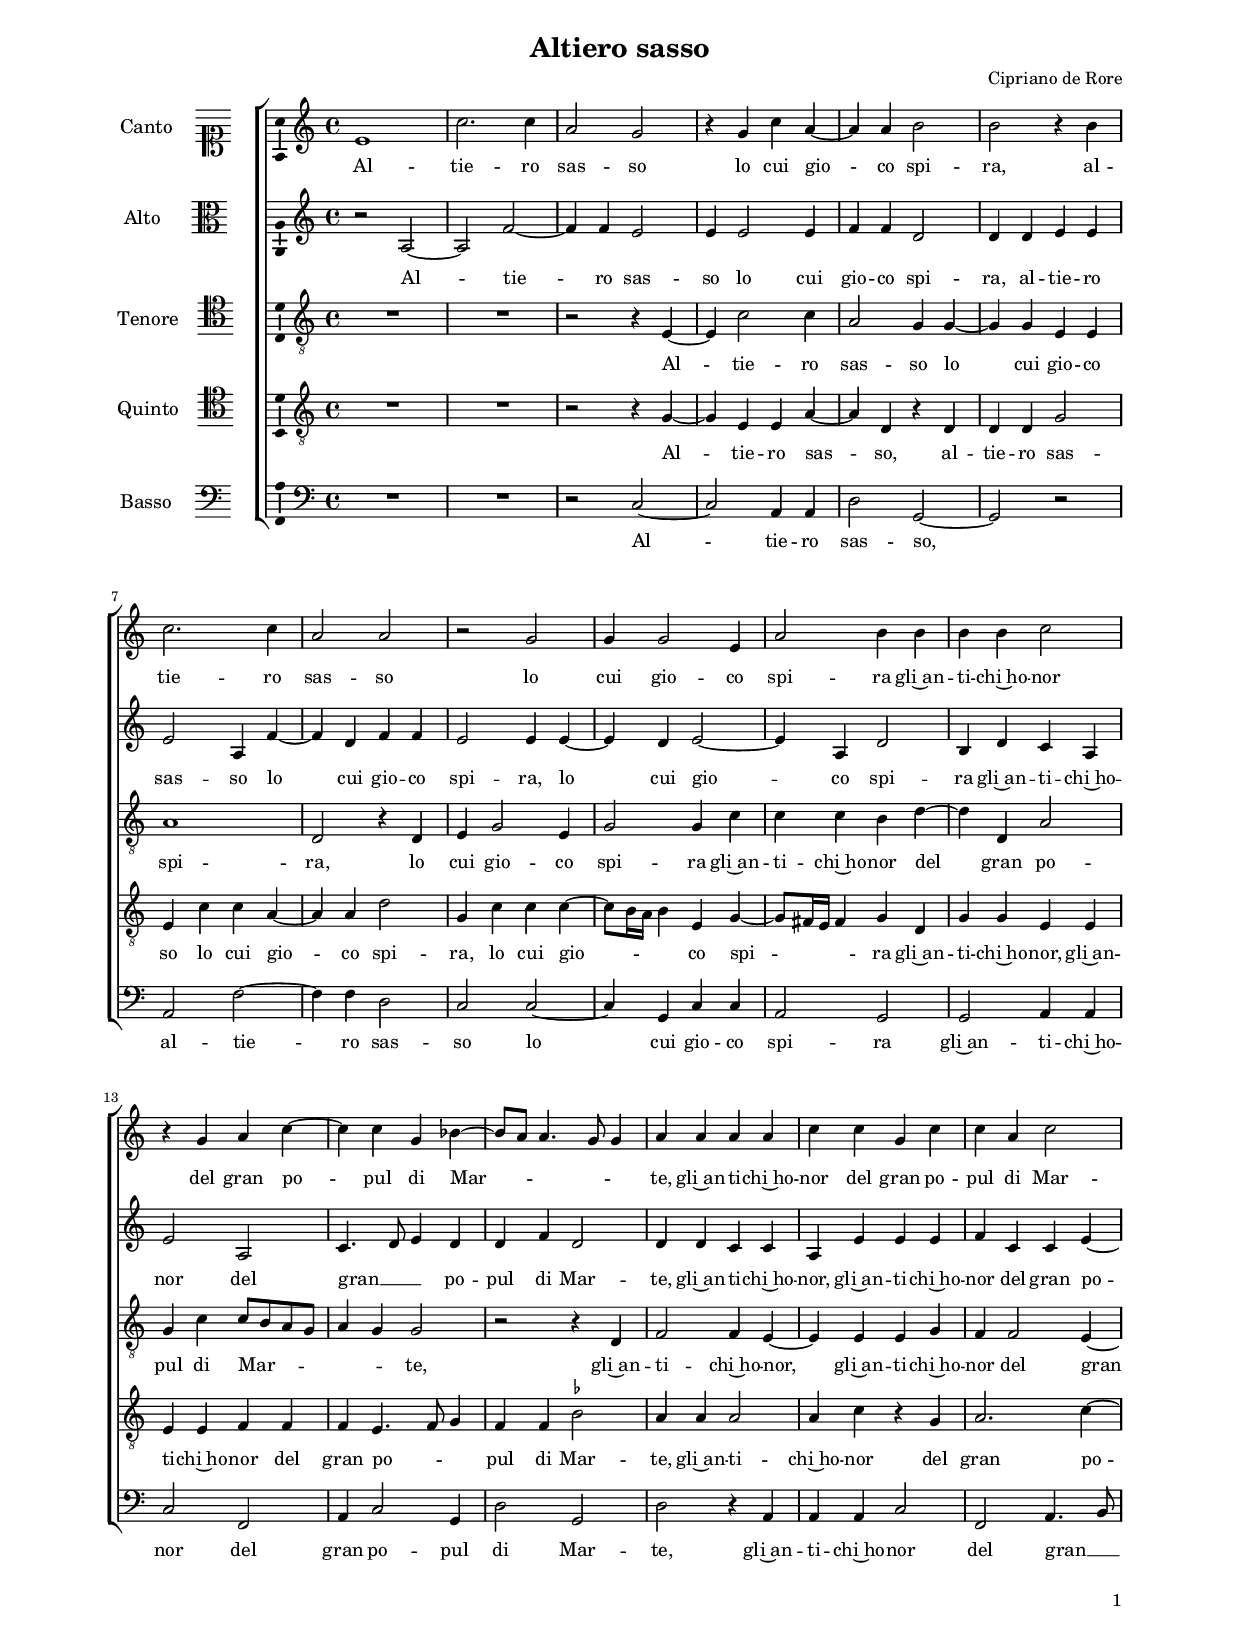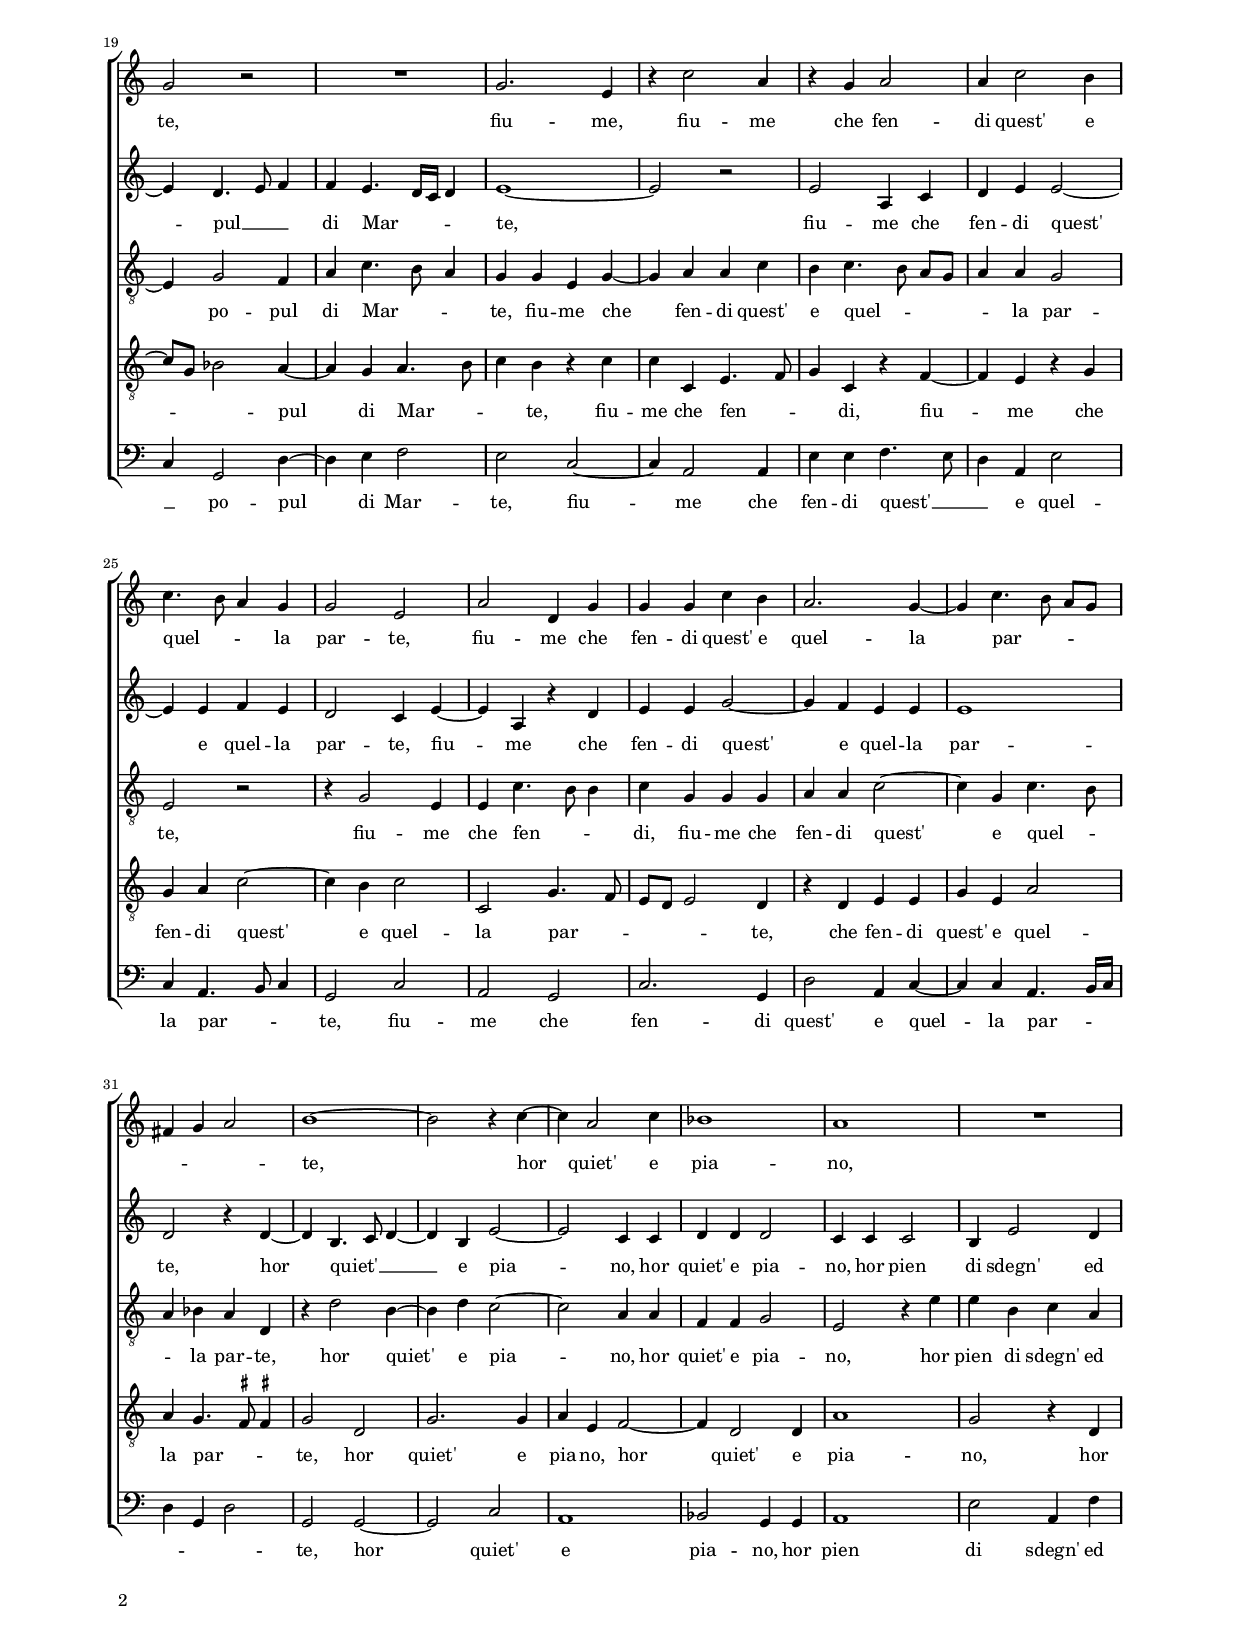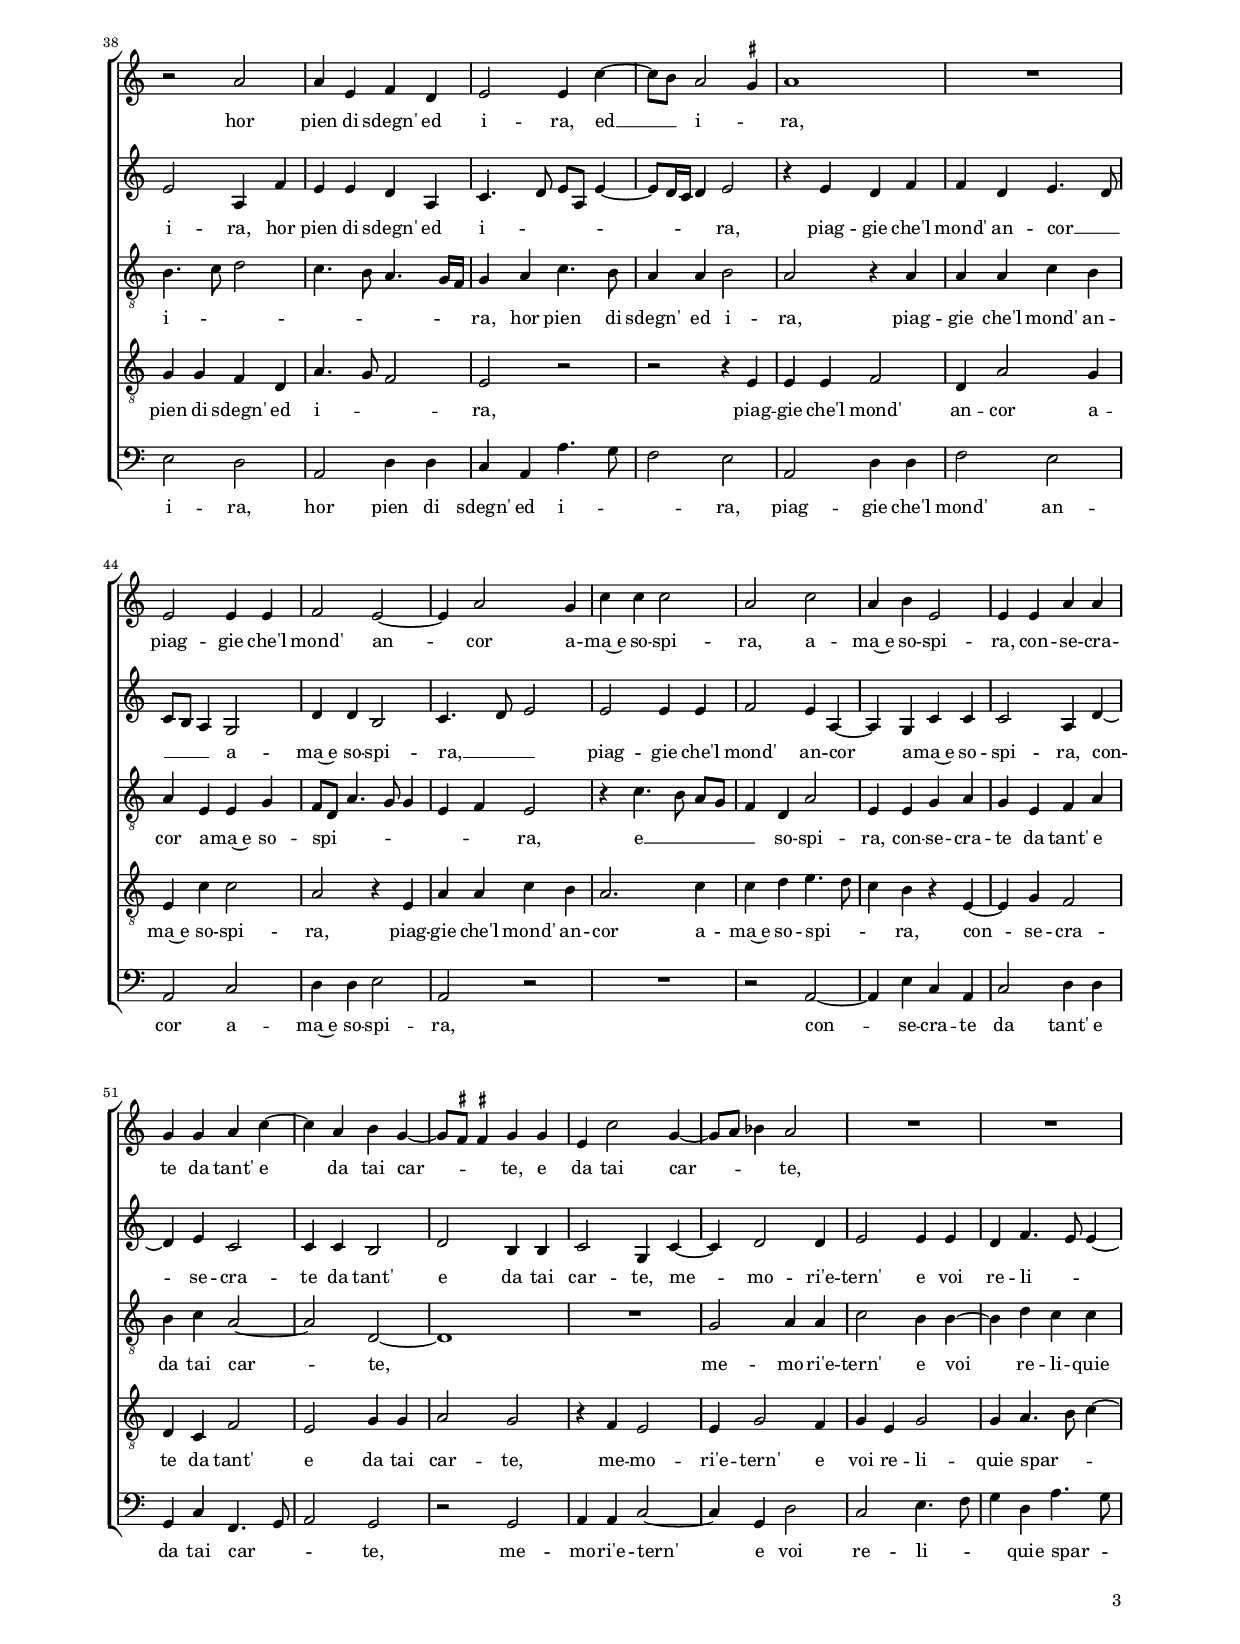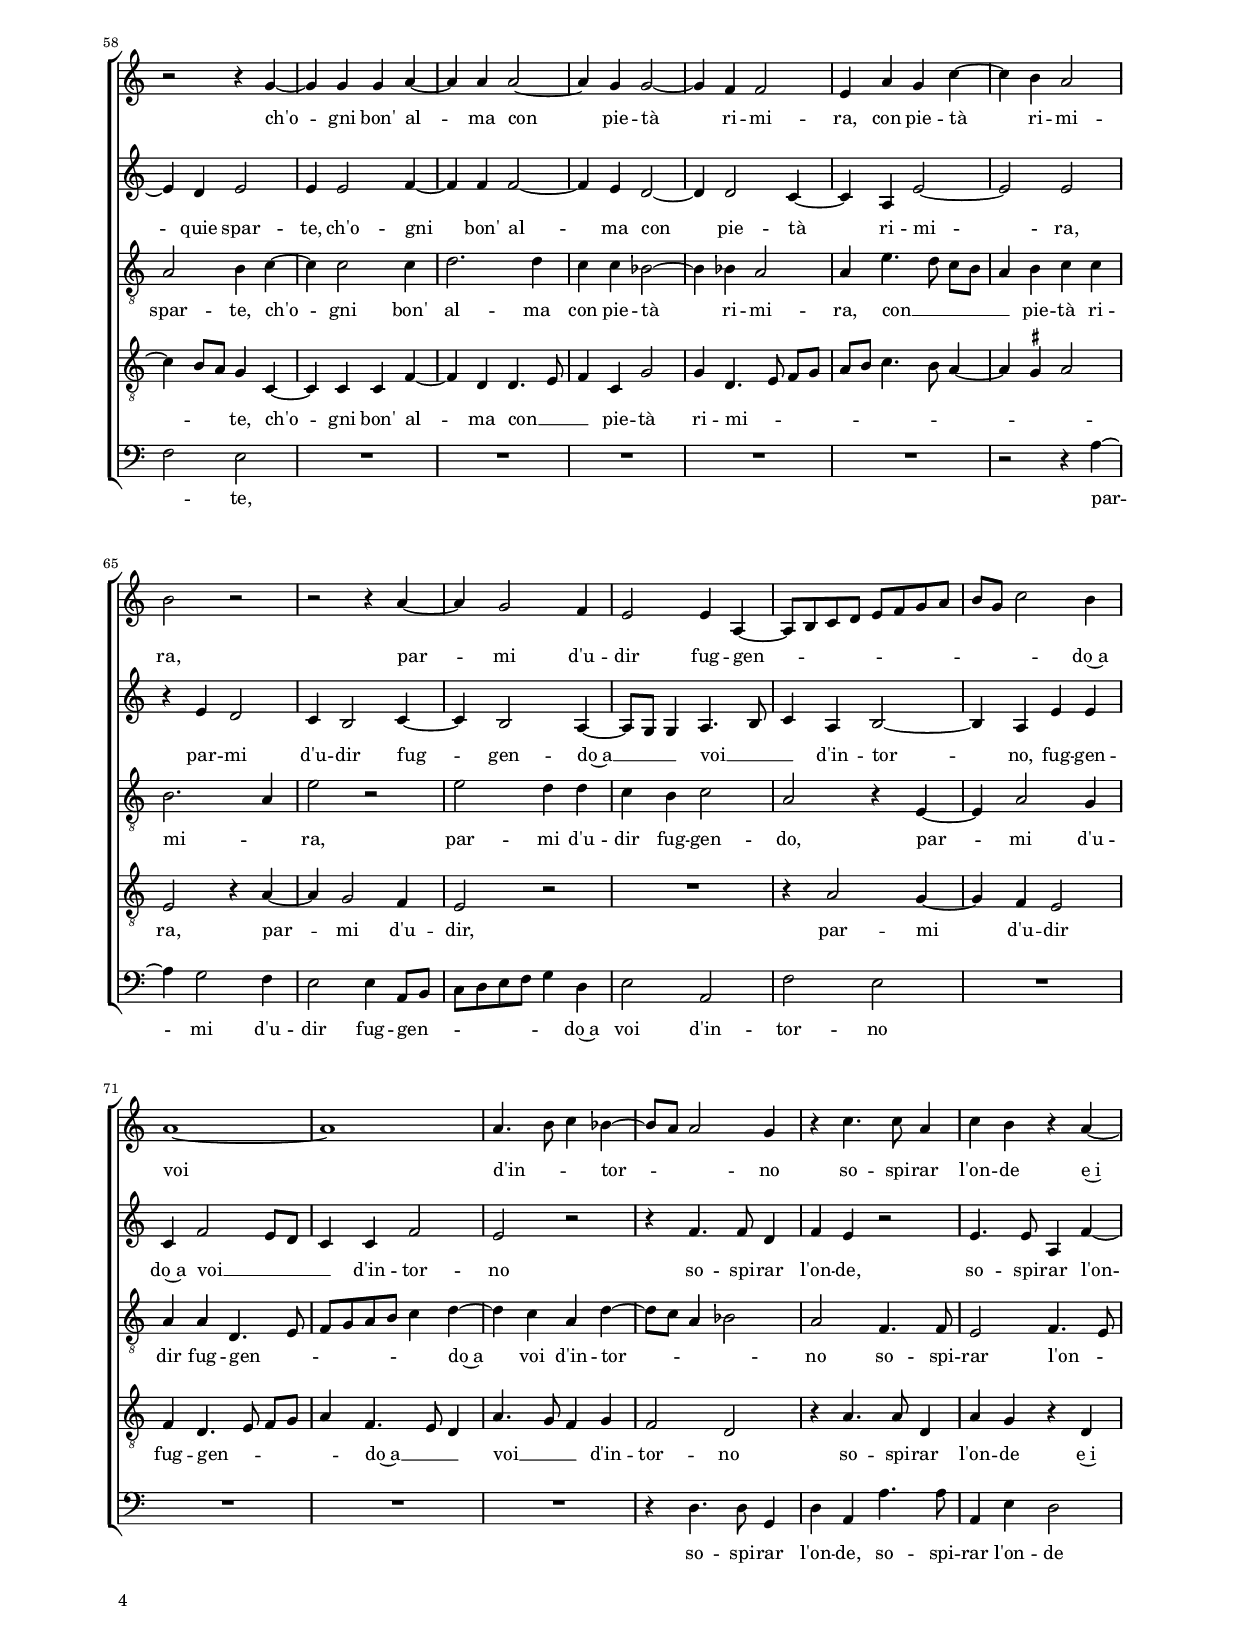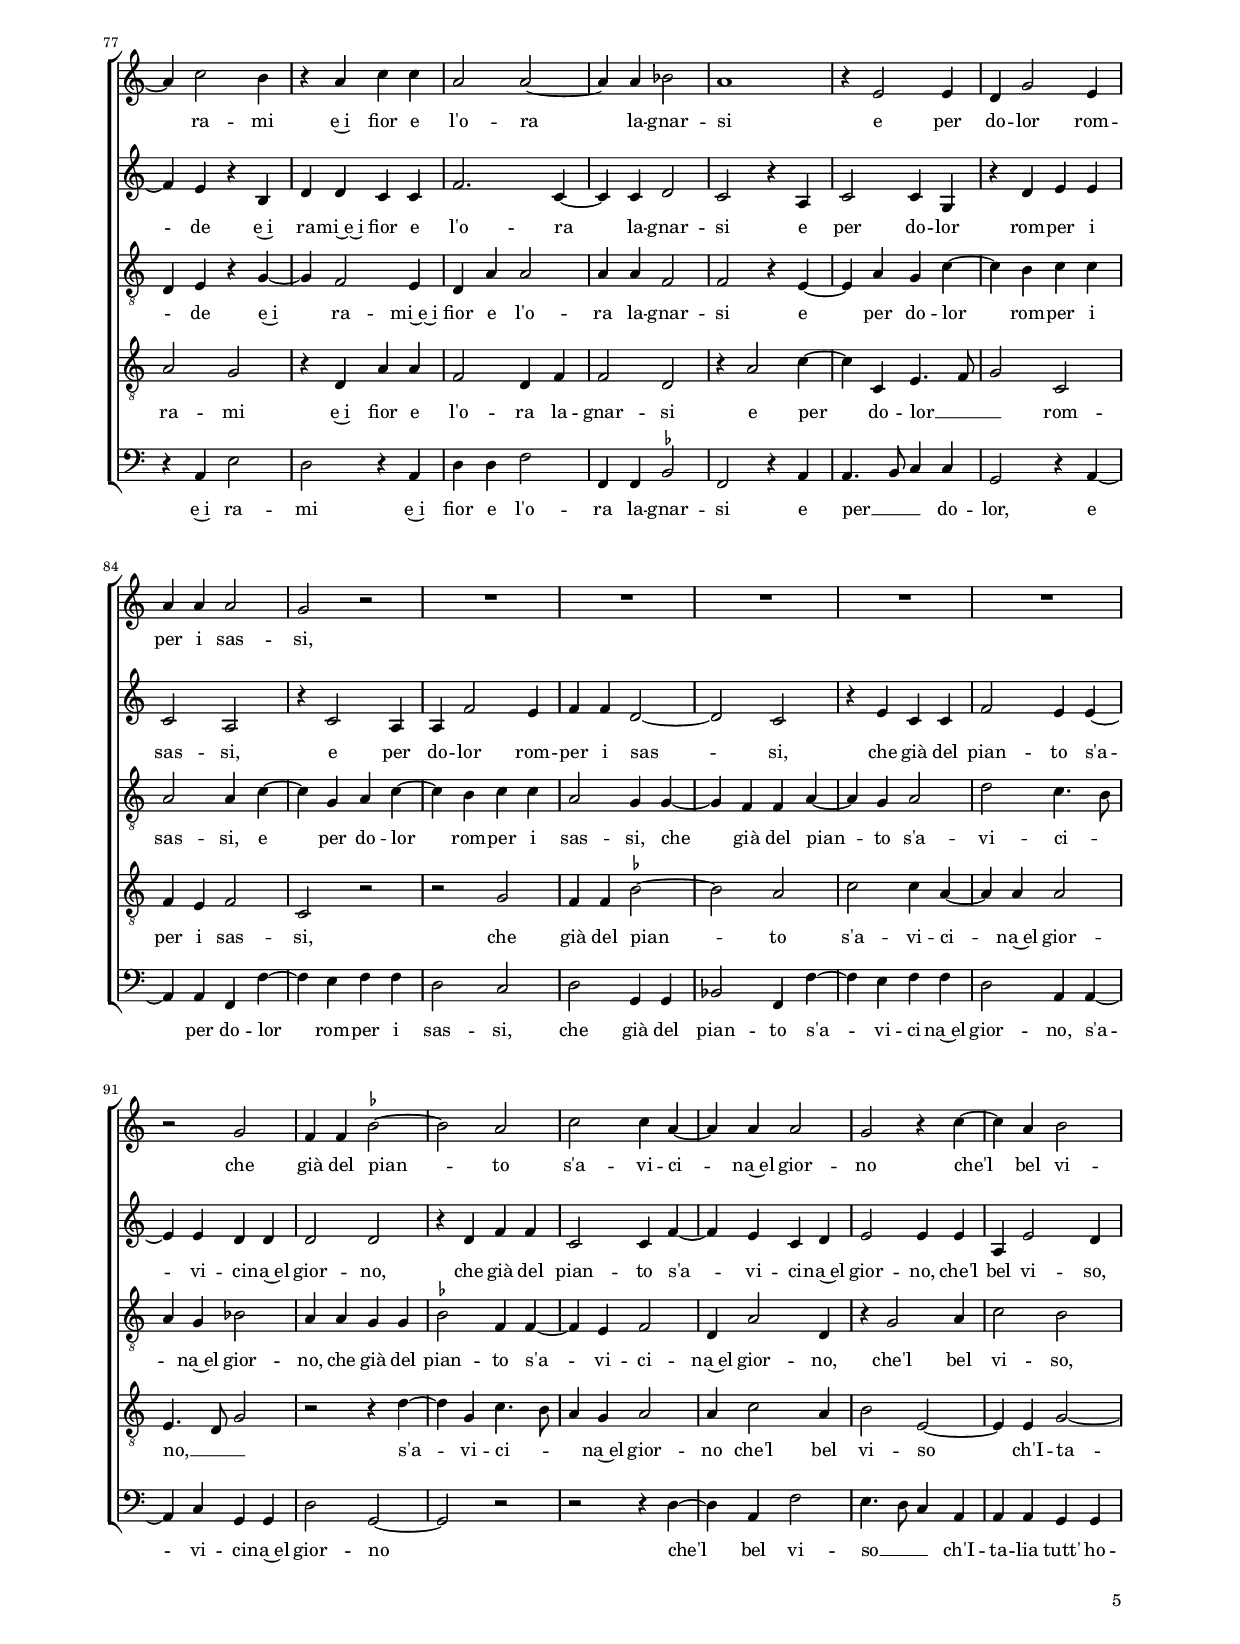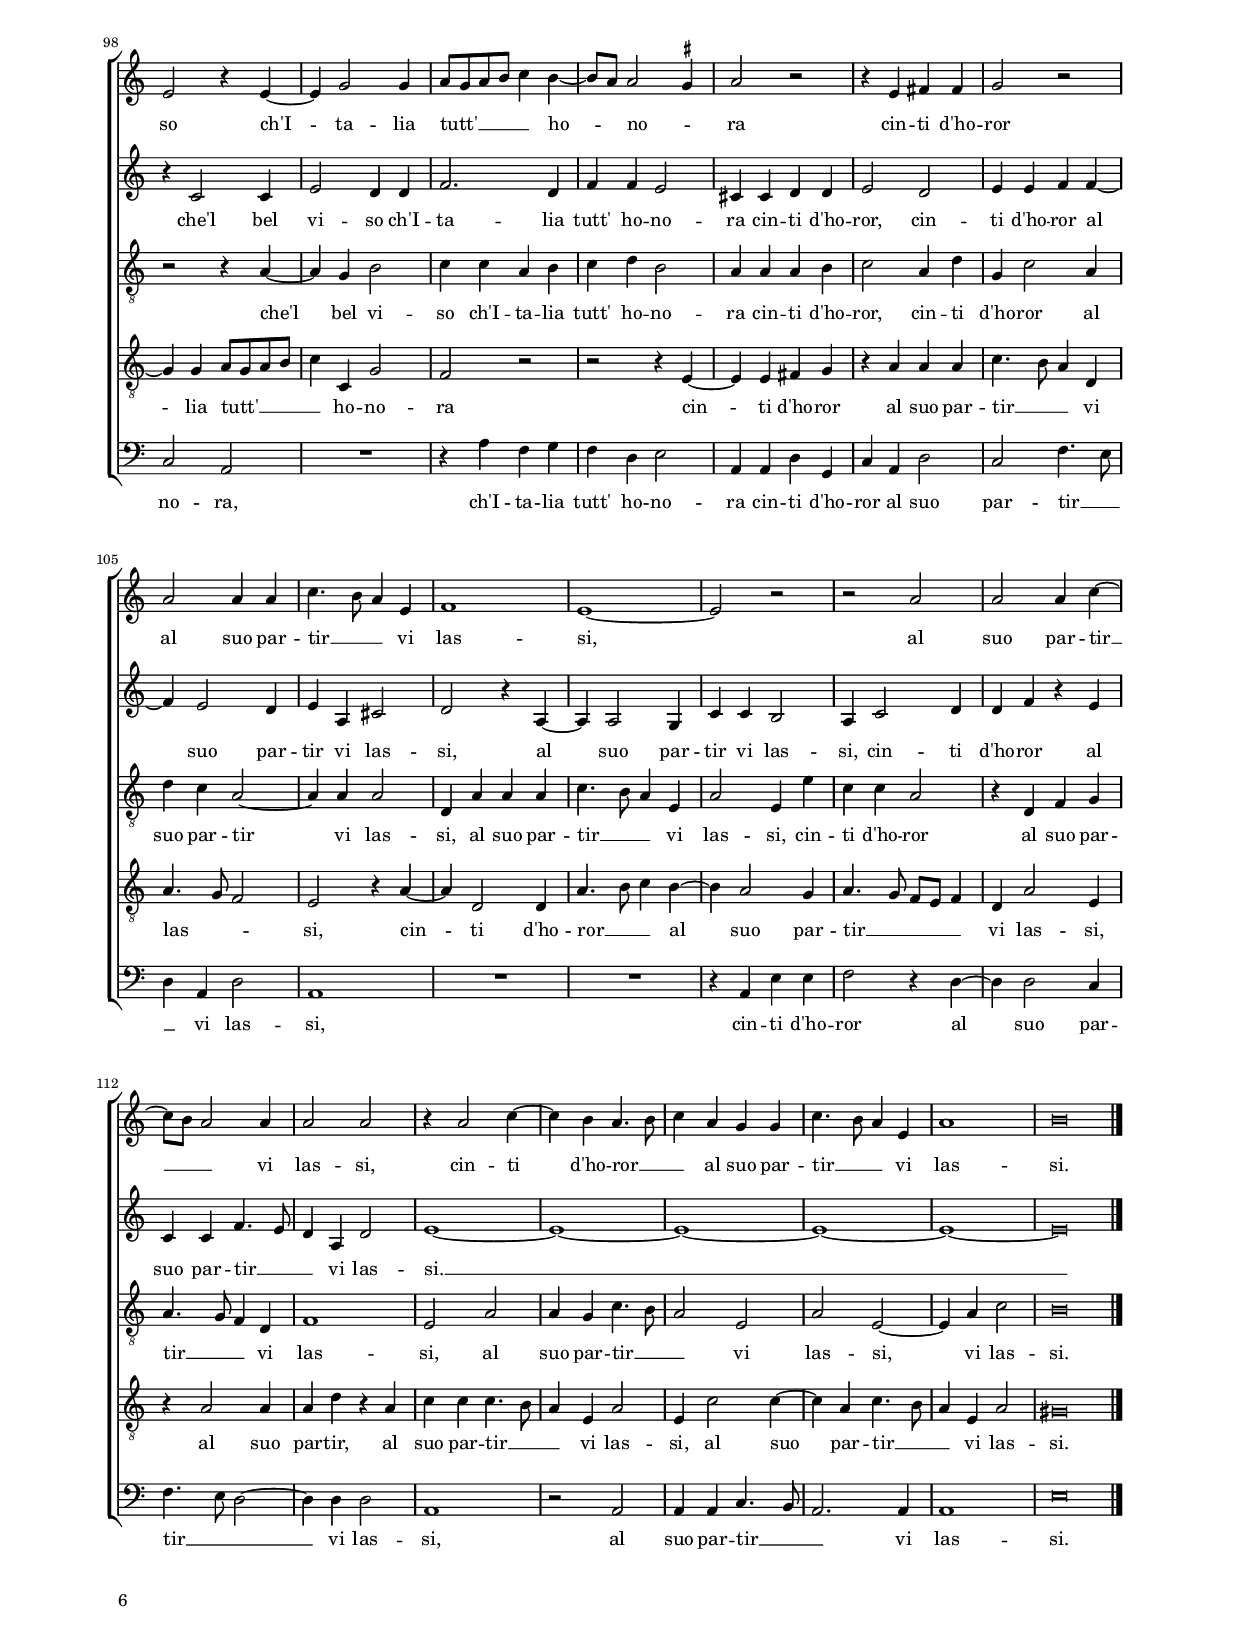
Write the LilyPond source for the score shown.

\header
{
  title="Altiero sasso"
  composer="Cipriano de Rore"
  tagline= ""
}

\version "2.18.2"
\language deutsch
#(set-global-staff-size 15)
% #(set-default-paper-size "letter")
#(ly:set-option 'point-and-click #f)


\paper
	{
	top-margin = 1.8 \cm
	bottom-margin = 1.2 \cm
	left-margin = 2 \cm
	right-margin = 2 \cm
	ragged-bottom = ##f
	ragged-last-bottom = ##t
	print-page-number = ##f
	system-system-spacing = #'((basic-distance . 17) (minimum-distance . 14) (padding . 7) (strechability . 150))
    oddFooterMarkup=\markup   \fill-line { "" \fromproperty #'page:page-number-string }
    evenFooterMarkup=\markup  \fill-line { \fromproperty #'page:page-number-string "" }
    last-bottom-spacing = #'((basic-distance . 12) (minimum-distance . 7) (padding . 4))
	systems-per-page = 3
%   page-count = 3
%	min-systems-per-page = 3
	markup-system-spacing #'basic-distance = #12
%	print-all-headers = ##t
%	print-first-page-number = ##t
%	first-page-number = 1
	}

	
global = {
    % \set Staff.autoBeaming = ##f
	\key c \major
	\time 4/4
    \set Score.tempoHideNote = ##t
    \tempo 4 = 100
    \skip 1*118 \set Score.measureLength = #(ly:make-moment 2/1)
    \skip 1*2 \bar "|."
	}

	ficta = { \once \set suggestAccidentals = ##t }

	forget = #(define-music-function (parser location music) (ly:music?) #{
		\accidentalStyle forget
		$music
		\accidentalStyle default
		#})

	m = \melisma
	me = \melismaEnd
%	\mark \markup { \override #'(style . baroque) { \note  #"breve" #1 = \note #"breve." #1 } }

    

incipitcantus = \markup { \score {
	{
	\set Staff.instrumentName = \markup { \fontsize #1 "Canto" }
	\key c \major
	\clef soprano
	s4 \bar ""
	}
	\layout  {
	raggedright = ##t
	indent = 1.6 \cm
	line-width = 2.2\cm
	\context { \Staff \remove Time_signature_engraver }
	\override Staff.Clef.Y-extent = #'(0 . 0)
	}} \hspace #1 }

      
incipitaltus = \markup { \score {
	{
	\set Staff.instrumentName = \markup { \fontsize #1 "Alto" }
	\key c \major
	\clef alto
	s4 \bar ""
	}
	\layout  {
	raggedright = ##t
	indent = 1.6 \cm
	line-width = 2.2\cm
	\context { \Staff \remove Time_signature_engraver }
	\override Staff.Clef.Y-extent = #'(0 . 0)
	}} \hspace #1 }


incipittenor = \markup { \score {
	{
	\set Staff.instrumentName = \markup { \fontsize #1 "Tenore" }
	\key c \major
	\clef tenor
	s4 \bar ""
	}
	\layout  {
	raggedright = ##t
	indent = 1.6 \cm
	line-width = 2.2\cm
	\context { \Staff \remove Time_signature_engraver }
	\override Staff.Clef.Y-extent = #'(0 . 0)
	}} \hspace #1 }
      
      
incipitquintus = \markup { \score {
	{
	\set Staff.instrumentName = \markup { \fontsize #1 "Quinto" }
	\key c \major
	\clef tenor
	s4 \bar ""
	}
	\layout  {
	raggedright = ##t
	indent = 1.6 \cm
	line-width = 2.2\cm
	\context { \Staff \remove Time_signature_engraver }
	\override Staff.Clef.Y-extent = #'(0 . 0)
	}} \hspace #1 }
      
      
incipitbassus = \markup { \score {
	{
	\set Staff.instrumentName = \markup { \fontsize #1 "Basso" }
	\key c \major
	\clef bass
	s4 \bar ""
	}
	\layout  {
	raggedright = ##t
	indent = 1.6 \cm
	line-width = 2.2\cm
	\context { \Staff \remove Time_signature_engraver }
	\override Staff.Clef.Y-extent = #'(0 . 0)
	}} \hspace #1 }


cantus =  \relative c''
	{
	e,1
	c'2. c4
	a2 g
	r4 g c a~
%5
	a4 a h2 |
	h2 r4 h
	c2. c4
	a2 a
	r2 g
%10
	g4 g2 e4 |
	a2 h4 h
	h4 h c2
	r4 g a c~
	c4 c g b~
%15
	b8 a a4. g8 g4 |
	a4 a a a
	c4 c g c
	c4 a c2
	g2 r
%20
	R1 |
	g2. e4
	r4 c'2 a4
	r4 g a2
	a4 c2 h4
%25
	c4. h8 a4 g |
	g2 e
	a2 d,4 g
	g4 g c h
	a2. g4~
%30
    g4 c4. h8 a[ g] |
	fis4 g a2
	h1~
	h2 r4 c~
	c4 a2 c4
%35
    b1
	a1 |
	R1
	r2 a
	a4 e f d
%40
    e2 e4 c'~
	c8 h a2 \ficta gis4 |
	a1
	R1
	e2 e4 e
%45
    f2 e~
	e4 a2 g4 |
	c4 c c2
	a2 c
	a4 h e,2
%50
    e4 e a a
	g4 g a c~ |
	c4 a h g~
	g8 \ficta fis \ficta fis!4 g g
	e4 c'2 g4~
%55
    g8 a b4 a2 |
	R1
    R1
	r2 r4 g~
	g4 g g a~
%60
    a4 a a2~
    a4 g g2~
	g4 f f2 |
	e4 a g c~
	c4 h a2
%65
    h2 r
    r2 r4 a~
	a4 g2 f4 |
	e2 e4 a,~
	a8 h c d e f g a
%70
    h8 g c2 h4
    a1~
	a1 |
	a4. h8 c4 b~
	b8 a a2 g4
%75
    r4 c4. c8 a4
    c4 h r a~
	a4 c2 h4 |
	r4 a c c
	a2 a~
%80
    a4 a b2
    a1
	r4 e2 e4 |
	d4 g2 e4
	a4 a a2
%85
    g2 r
    R1
	R1 |
	R1
	R1
%90
    R1
    r2 g
	f4 f \ficta b2~
	\ficta b2 a
	c2 c4 a~
%95
    a4 a a2
    g2 r4 c~
	c4 a h2 |
	e,2 r4 e~
	e4 g2 g4
%100
    a8 g a h c4 h~
    h8 a a2 \ficta gis4
	a2 r |
	r4 e fis fis
	g2 r
%105
    a2 a4 a
    c4. h8 a4 e
	f1 |
	e1~
	e2 r
%110
    r2 a
    a2 a4 c~
	c8 h a2 a4 |
	a2 a
	r4 a2 c4~
%115
    c4 h a4. h8
    c4 a g g
    c4. h8 a4 e |
    a1
    h\breve |
	}


altus =  \relative c'
    {
	r2 a~
	a2 f'~
	f4 f e2
	e4 e2 e4
%5
	f4 f d2 |
	d4 d e e
	e2 a,4 f'~
	f4 d f f
	e2 e4 e~
%10
	e4 d e2~ |
	e4 a, d2
	h4 d c a
	e'2 a,
	c4. d8 e4 d
%15
	d4 f d2 |
	d4 d c c
	a4 e' e e
	f4 c c e~
	e4 d4. e8 f4
%20
	f4 e4. d16 c d4 |
	e1~
	e2 r
	e2 a,4 c
	d4 e e2~
%25
	e4 e f e |
	d2 c4 e~
	e4 a, r d
	e4 e g2~
	g4 f e e
%30
	e1 |
	d2 r4 d~
	d4 h4. c8 d4~
	d4 h e2~
	e2 c4 c
%35
	d4 d d2 |
	c4 c c2
	h4 e2 d4
	e2 a,4 f'
	e4 e d a
%40
	c4. d8 e[ a,] e'4~ |
	e8 d16 c d4 e2
	r4 e d f
	f4 d e4. d8
	c8 h a4 g2
%45
	d'4 d h2 |
	c4. d8 e2
	e2 e4 e
	f2 e4 a,~
	a4 g c c
%50
	c2 a4 d~ |
	d4 e c2
	c4 c h2
	d2 h4 h
	c2 g4 c~
%55
	c4 d2 d4 |
	e2 e4 e
	d4 f4. e8 e4~
	e4 d e2
	e4 e2 f4~
%60
	f4 f f2~ |
	f4 e d2~
	d4 d2 c4~
	c4 a e'2~
	e2 e
%65
	r4 e d2 |
	c4 h2 c4~
	c4 h2 a4~
	a8 g g4 a4. h8
	c4 a h2~
%70
	h4 a e' e |
	c4 f2 e8 d
	c4 c f2
	e2 r
	r4 f4. f8 d4
%75
	f4 e r2 |
	e4. e8 a,4 f'~
	f4 e r h
	d4 d c c
	f2. c4~
%80
	c4 c d2 |
	c2 r4 a
	c2 c4 g
	r4 d' e e
	c2 a
%85
	r4 c2 a4 |
	a4 f'2 e4
	f4 f d2~
	d2 c
	r4 e c c
%90
	f2 e4 e~ |
	e4 e d d
	d2 d
	r4 d f f
	c2 c4 f~
%95
	f4 e c d |
	e2 e4 e
	a,4 e'2 d4
	r4 c2 c4
	e2 d4 d
%100
	f2. d4 |
	f4 f e2
	cis4 cis d d
	e2 d
	e4 e f f~
%105
	f4 e2 d4 |
	e4 a, cis2
	d2 r4 a~
	a4 a2 g4
	c4 c h2
%110
	a4 c2 d4 |
	d4 f r e
	c4 c f4. e8
	d4 a d2
	e1~
%115
	e1~ |
    e1~
    e1~
    e1~
    e\breve |
	}


tenor =  \relative c'
	{
	R1
	R1
	r2 r4 e,~
	e4 c'2 c4
%5
	a2 g4 g~ |
	g4 g e e
	a1
	d,2 r4 d
	e4 g2 e4
%10
	g2 g4 c |
	c4 c h d~
	d4 d, a'2
	g4 c c8 h a g
	a4 g g2
%15
	r2 r4 d |
	f2 f4 e~
	e4 e e g
	f4 f2 e4~
	e4 g2 f4
%20
	a4 c4. h8 a4 |
	g4 g e g~
	g4 a a c
	h4 c4. h8 a[ g]
	a4 a g2
%25
	e2 r |
	r4 g2 e4
	e4 c'4. h8 h4
	c4 g g g
	a4 a c2~
%30
	c4 g c4. h8 |
	a4 b a d,
	r4 d'2 h4~
	h4 d c2~
	c2 a4 a
%35
	f4 f g2 |
	e2 r4 e'
	e4 h c a
	h4. c8 d2
	c4. h8 a4. g16 f
%40
	g4 a c4. h8 |
	a4 a h2
	a2 r4 a
	a4 a c h
	a4 e e g
%45
	f8 d a'4. g8 g4 |
	e4 f e2
	r4 c'4. h8 a[ g]
	f4 d a'2
	e4 e g a
%50
	g4 e f a |
	h4 c a2~
	a2 d,~
	d1
	R1
%55
	g2 a4 a |
	c2 h4 h~
	h4 d c c
	a2 h4 c~
	c4 c2 c4
%60
	d2. d4 |
	c4 c b2~
	b4 b a2
	a4 e'4. d8 c[ h]
	a4 h c c
%65
	h2. a4 |
	e'2 r
	e2 d4 d
	c4 h c2
	a2 r4 e~
%70
	e4 a2 g4 |
	a4 a d,4. e8
	f8 g a h c4 d~
	d4 c a d~
	d8 c a4 b2
%75
	a2 f4. f8 |
	e2 f4. e8
	d4 e r g~
	g4 f2 e4
	d4 a' a2
%80
	a4 a f2 |
	f2 r4 e~
	e4 a g c~
	c4 h c c
	a2 a4 c~
%85
	c4 g a c~ |
	c4 h c c
	a2 g4 g~
	g4 f f a~
	a4 g a2
%90
	d2 c4. h8 |
	a4 g b2
	a4 a g g
	\ficta b2 f4 f~
	f4 e f2
%95
	d4 a'2 d,4 |
	r4 g2 a4
	c2 h
	r2 r4 a~
	a4 g h2
%100
	c4 c a h |
	c4 d h2
	a4 a a h
	c2 a4 d
	g,4 c2 a4
%105
	d4 c a2~ |
	a4 a a2
	d,4 a' a a
	c4. h8 a4 e
	a2 e4 e'
%110
	c4 c a2 |
	r4 d, f g
	a4. g8 f4 d
	f1
	e2 a
%115
	a4 g c4. h8 |
    a2 e
    a2 e~
    e4 a c2
    h\breve |
	}


quintus  =  \relative c'
	{
	R1
	R1
	r2 r4 g~
	g4 e e a~
%5
	a4 d, r d |
	d4 d g2
	e4 c' c a~
	a4 a d2
	g,4 c c c~
%10
	c8 h16 a h4 e, g~ |
	g8 fis16 e fis4 g d
	g4 g e e
	e4 e f f
	f4 e4. f8 g4
%15
	f4 f \ficta b2 |
	a4 a a2
	a4 c r g
	a2. c4~
	c8 g b2 a4~
%20
	a4 g a4. h8 |
	c4 h r c
	c4 c, e4. f8
	g4 c, r f~
	f4 e r g
%25
	g4 a c2~ |
	c4 h c2
	c,2 g'4. f8
	e8 d e2 d4
	r4 d e e
%30
	g4 e a2 |
	a4 g4. \ficta fis8 \ficta fis!4
	g2 d
	g2. g4
	a4 e f2~
%35
	f4 d2 d4 |
	a'1
	g2 r4 d
	g4 g f d
	a'4. g8 f2
%40
	e2 r |
	r2 r4 e
	e4 e f2
	d4 a'2 g4
	e4 c' c2
%45
	a2 r4 e |
	a4 a c h
	a2. c4
	c4 d e4. d8
	c4 h r e,~
%50
	e4 g f2 |
	d4 c f2
	e2 g4 g
	a2 g
	r4 f e2
%55
	e4 g2 f4 |
	g4 e g2
	g4 a4. h8 c4~
	c4 h8 a g4 c,~
	c4 c c f~
%60
	f4 d d4. e8 |
	f4 c g'2
	g4 d4. e8 f[ g]
	a8 h c4. h8 a4~
	a4 \ficta gis a2
%65
	e2 r4 a~ |
	a4 g2 f4
	e2 r
	R1
	r4 a2 g4~
%70
	g4 f e2 |
	f4 d4. e8 f[ g]
	a4 f4. e8 d4
	a'4. g8 f4 g
	f2 d
%75
	r4 a'4. a8 d,4 |
	a'4 g r d
	a'2 g
	r4 d a' a
	f2 d4 f
%80
	f2 d |
	r4 a'2 c4~
	c4 c, e4. f8
	g2 c,
	f4 e f2
%85
	c2 r |
	r2 g'
	f4 f \ficta b2~
	\ficta b2 a
	c2 c4 a~
%90
	a4 a a2 |
	e4. d8 g2
	r2 r4 d'~
	d4 g, c4. h8
	a4 g a2
%95
	a4 c2 a4 |
	h2 e,~
	e4 e g2~
	g4 g a8 g a h
	c4 c, g'2
%100
	f2 r |
	r2 r4 e~
	e4 e fis g
	r4 a a a
	c4. h8 a4 d,
%105
	a'4. g8 f2 |
	e2 r4 a~
	a4 d,2 d4
	a'4. h8 c4 h~
	h4 a2 g4
%110
	a4. g8 f[ e] f4 |
	d4 a'2 e4
	r4 a2 a4
	a4 d r a
	c4 c c4. h8
%115
	a4 e a2 |
    e4 c'2 c4~
    c4 a c4. h8
    a4 e a2
    gis\breve |
	}


bassus  =  \relative c
	{
	R1
	R1
	r2 c~
	c2 a4 a
%5
	d2 g,~ |
	g2 r
    a2 f'~
	f4 f d2
	c2 c~
%10
	c4 g c c |
	a2 g
	g2 a4 a
	c2 f,
	a4 c2 g4
%15
	d'2 g, |
	d'2 r4 a
	a4 a c2
	f,2 a4. h8
	c4 g2 d'4~
%20
	d4 e f2 |
	e2 c~
	c4 a2 a4
	e'4 e f4. e8
	d4 a e'2
%25
	c4 a4. h8 c4 |
	g2 c
	a2 g
	c2. g4
	d'2 a4 c~
%30
	c4 c a4. h16 c |
	d4 g, d'2
	g,2 g~
	g2 c
	a1
%35
	b2 g4 g |
	a1
	e'2 a,4 f'
	e2 d
	a2 d4 d
%40
	c4 a a'4. g8 |
	f2 e
    a,2 d4 d	
	f2 e
	a,2 c
%45
	d4 d e2 |
	a,2 r
	R1
	r2 a~
	a4 e' c a
%50
	c2 d4 d |
	g,4 c f,4. g8
	a2 g
	r2 g
	a4 a c2~
%55
	c4 g d'2 |
	c2 e4. f8
	g4 d a'4. g8
	f2 e
	R1
%60
	R1 |
	R1
	R1
	R1
	r2 r4 a~
%65
	a4 g2 f4 |
	e2 e4 a,8 h
	c8 d e f g4 d
	e2 a,
	f'2 e
%70
	R1 |
	R1
	R1
	R1
	r4 d4. d8 g,4
%75
	d'4 a a'4. a8 |
	a,4 e' d2
	r4 a e'2
	d2 r4 a
	d4 d f2
%80
	f,4 f \ficta b2 |
	f2 r4 a
	a4. h8 c4 c
	g2 r4 a~
	a4 a f f'~
%85
	f4 e f f |
	d2 c
	d2 g,4 g
	b2 f4 f'~
	f4 e f f
%90
	d2 a4 a~ |
	a4 c g g
	d'2 g,~
	g2 r
	r2 r4 d'~
%95
	d4 a f'2 |
	e4. d8 c4 a
	a4 a g g
	c2 a
	R1
%100
	r4 a' f g |
	f4 d e2
	a,4 a d g,
	c4 a d2
	c2 f4. e8
%105
	d4 a d2 |
	a1
	R1
	R1
	r4 a e' e
%110
	f2 r4 d~ |
	d4 d2 c4
	f4. e8 d2~
	d4 d d2
	a1
%115
	r2 a |
    a4 a c4. h8
    a2. a4
    a1
    e'\breve |
	}


lyricscantus = \lyricmode {
	Al -- tie -- ro sas -- so lo cui gio -- co spi -- ra,
    al -- tie -- ro sas -- so lo cui gio -- co spi -- ra
    gli~an -- ti -- chi~ho -- nor del gran po -- pul di Mar -- _ _ _ _ te,
    gli~an -- ti -- chi~ho -- nor del gran po -- pul di Mar -- te,
    fiu -- me,
    fiu -- me che fen -- di quest' e quel -- _ _ la par -- te,
    fiu -- me che fen -- di quest' e quel -- la par -- _ _ _ _ _ _ te,
    hor quiet' e pia -- no, hor pien di sdegn' ed i -- ra,
    ed __ _ i -- _ ra,
    piag -- gie che'l mond' an -- cor a -- ma~e so -- spi -- ra,
    a -- ma~e so -- spi -- ra,
    con -- se -- cra -- te da tant' e da tai car -- _ _ te,
    e da tai car -- _ _ te,
    ch'o -- gni bon' al -- ma con pie -- tà ri -- mi -- ra,
    con pie -- tà ri -- mi -- ra,
    par -- mi d'u -- dir fug -- gen -- _ _ _ _ _ _ _ _ _ _ do~a voi d'in -- _ _ tor -- _ _ no
    so -- spi -- rar l'on -- de e~i ra -- mi
    e~i fior e l'o -- ra
    la -- gnar -- si e per do -- lor rom -- per i sas -- si,
    che già del pian -- to s'a -- vi -- ci -- na~el gior -- no
    che'l bel vi -- so ch'I -- ta -- lia tutt' __ _ _ _ _ ho -- _ no -- _ ra
    cin -- ti d'ho -- ror al suo par -- tir __ _ _ vi las -- si,
    al suo par -- tir __ _ _ vi las -- si,
    cin -- ti d'ho -- ror __ _ _ al suo par -- tir __ _ _ vi las -- si.
	}


lyricsaltus = \lyricmode {
	Al -- tie -- ro sas -- so lo cui gio -- co spi -- ra,
    al -- tie -- ro sas -- so lo cui gio -- co spi -- ra,
    lo cui gio -- co spi -- ra
    gli~an -- ti -- chi~ho -- nor del gran __ _ _ po -- pul di Mar -- te,
    gli~an -- ti -- chi~ho -- nor,
    gli~an -- ti -- chi~ho -- nor del gran po -- pul __ _ _ di Mar -- _ _ _ te,
    fiu -- me che fen -- di quest' e quel -- la par -- te,
    fiu -- me che fen -- di quest' e quel -- la par -- te,
    hor quiet' __ _ _ e pia -- no,
    hor quiet' e pia -- no, hor pien di sdegn' ed i -- ra,
    hor pien di sdegn' ed i -- _ _ _ _ _ _ _ ra,
    piag -- gie che'l mond' an -- cor __ _ _ _ _ a -- ma~e so -- spi -- ra, __ _ _
    piag -- gie che'l mond' an -- cor a -- ma~e so -- spi -- ra,
    con -- se -- cra -- te da tant' e da tai car -- te,
    me -- mo -- ri'e -- tern' e voi re -- li -- _ _ quie spar -- te,
    ch'o -- gni bon' al -- ma con pie -- tà ri -- mi -- ra,
    par -- mi d'u -- dir fug -- gen -- do~a __ _ _ voi __ _ _ d'in -- tor -- no,
    fug -- gen -- do~a voi __ _ _ _ d'in -- tor -- no
    so -- spi -- rar l'on -- de,
    so -- spi -- rar l'on -- de e~i ra -- mi~e~i fior e l'o -- ra
    la -- gnar -- si e per do -- lor rom -- per i sas -- si,
    e per do -- lor rom -- per i sas -- si,
    che già del pian -- to s'a -- vi -- ci -- na~el gior -- no,
    che già del pian -- to s'a -- vi -- ci -- na~el gior -- no,
    che'l bel vi -- so,
    che'l bel vi -- so ch'I -- ta -- lia tutt' ho -- no -- ra
    cin -- ti d'ho -- ror,
    cin -- ti d'ho -- ror al suo par -- tir vi las -- si,
    al suo par -- tir vi las -- si,
    cin -- ti d'ho -- ror al suo par -- tir __ _ _ vi las -- si. __
	}


lyricstenor = \lyricmode {
	Al -- tie -- ro sas -- so lo cui gio -- co spi -- ra,
    lo cui gio -- co spi -- ra
    gli~an -- ti -- chi~ho -- nor del gran po -- pul di Mar -- _ _ _ _ _ te,
    gli~an -- ti -- chi~ho -- nor,
    gli~an -- ti -- chi~ho -- nor del gran po -- pul di Mar -- _ _ te,
    fiu -- me che fen -- di quest' e quel -- _ _ _ _ la par -- te,
    fiu -- me che fen -- _ _ di,
    fiu -- me che fen -- di quest' e quel -- _ _ la par -- te,
    hor quiet' e pia -- no,
    hor quiet' e pia -- no, hor pien di sdegn' ed i -- _ _ _ _ _ _ _ ra,
    hor pien di sdegn' ed i -- ra,
    piag -- gie che'l mond' an -- cor a -- ma~e so -- spi -- _ _ _ _ _ _ ra,
    e __ _ _ _ _ so -- spi -- ra,
    con -- se -- cra -- te da tant' e da tai car -- te,
    me -- mo -- ri'e -- tern' e voi re -- li -- quie spar -- te,
    ch'o -- gni bon' al -- ma con pie -- tà ri -- mi -- ra,
    con __ _ _ _ _ pie -- tà ri -- mi -- _ ra,
    par -- mi d'u -- dir fug -- gen -- do,
    par -- mi d'u -- dir fug -- gen -- _ _ _ _ _ _ do~a voi d'in -- tor -- _ _ _ no
    so -- spi -- rar l'on -- _ _ de e~i ra -- mi~e~i fior e l'o -- ra
    la -- gnar -- si e per do -- lor rom -- per i sas -- si,
    e per do -- lor rom -- per i sas -- si,
    che già del pian -- to s'a -- vi -- ci -- _ _ na~el gior -- no,
    che già del pian -- to s'a -- vi -- ci -- na~el gior -- no,
    che'l bel vi -- so,
    che'l bel vi -- so ch'I -- ta -- lia tutt' ho -- no -- ra
    cin -- ti d'ho -- ror,
    cin -- ti d'ho -- ror al suo par -- tir vi las -- si,
    al suo par -- tir __ _ _ vi las -- si,
    cin -- ti d'ho -- ror al suo par -- tir __ _ _ vi las -- si,
    al suo par -- tir __ _ _ vi las -- si,
    vi las -- si.
	}


lyricsquintus = \lyricmode {
	Al -- tie -- ro sas -- so,
    al -- tie -- ro sas -- so lo cui gio -- co spi -- ra,
    lo cui gio -- _ _ _ co spi -- _ _ _ ra
    gli~an -- ti -- chi~ho -- nor,
    gli~an -- ti -- chi~ho -- nor del gran po -- _ _ pul di Mar -- te,
    gli~an -- ti -- chi~ho -- nor del gran po -- _ _ pul di Mar -- _ _ te,
    fiu -- me che fen -- _ _ di,
    fiu -- me che fen -- di quest' e quel -- la par -- _ _ _ _ te,
    che fen -- di quest' e quel -- la par -- _ _ te,
    hor quiet' e pia -- no,
    hor quiet' e pia -- no, hor pien di sdegn' ed i -- _ _ ra,
    piag -- gie che'l mond' an -- cor a -- ma~e so -- spi -- ra,
    piag -- gie che'l mond' an -- cor a -- ma~e so -- spi -- _ _ ra,
    con -- se -- cra -- te da tant' e da tai car -- te,
    me -- mo -- ri'e -- tern' e voi re -- li -- quie spar -- _ _ _ _ te,
    ch'o -- gni bon' al -- ma con __ _ _ pie -- tà ri -- mi -- _ _ _ _ _ _ _ _ _ _ ra,
    par -- mi d'u -- dir,
    par -- mi d'u -- dir fug -- gen -- _ _ _ _ do~a __ _ _ voi __ _ _ d'in -- tor -- no
    so -- spi -- rar l'on -- de e~i ra -- mi
    e~i fior e l'o -- ra
    la -- gnar -- si e per do -- lor __ _ _ rom -- per i sas -- si,
    che già del pian -- to s'a -- vi -- ci -- na~el gior -- no, __ _ _
    s'a -- vi -- ci -- _ _ na~el gior -- no
    che'l bel vi -- so ch'I -- ta -- lia tutt' __ _ _ _ _ ho -- no -- ra
    cin -- ti d'ho -- ror al suo par -- tir __ _ _ vi las -- _ _ si,
    cin -- ti d'ho -- ror __ _ _ al suo par -- tir __ _ _ _ _ vi las -- si,
    al suo par -- tir,
    al suo par -- tir __ _ _ vi las -- si,
    al suo par -- tir __ _ _ vi las -- si.
	}


lyricsbassus = \lyricmode {
	Al -- tie -- ro sas -- so,
    al -- tie -- ro sas -- so lo cui gio -- co spi -- ra
    gli~an -- ti -- chi~ho -- nor del gran po -- pul di Mar -- te,
    gli~an -- ti -- chi~ho -- nor del gran __ _ _ po -- pul di Mar -- te,
    fiu -- me che fen -- di quest' __ _ _ e quel -- la par -- _ _ te,
    fiu -- me che fen -- di quest' e quel -- la par -- _ _ _ _ _ te,
    hor quiet' e pia -- no, hor pien di sdegn' ed i -- ra,
    hor pien di sdegn' ed i -- _ _ ra,
    piag -- gie che'l mond' an -- cor a -- ma~e so -- spi -- ra,
    con -- se -- cra -- te da tant' e da tai car -- _ _ te,
    me -- mo -- ri'e -- tern' e voi re -- li -- _ _ quie spar -- _ _ te,
    par -- mi d'u -- dir fug -- gen -- _ _ _ _ _ _ do~a voi d'in -- tor -- no
    so -- spi -- rar l'on -- de,
    so -- spi -- rar l'on -- de e~i ra -- mi
    e~i fior e l'o -- ra
    la -- gnar -- si e per __ _ _ do -- lor,
    e per do -- lor rom -- per i sas -- si,
    che già del pian -- to s'a -- vi -- ci -- na~el gior -- no,
    s'a -- vi -- ci -- na~el gior -- no
    che'l bel vi -- so __ _ _ ch'I -- ta -- lia tutt' ho -- no -- ra,
    ch'I -- ta -- lia tutt' ho -- no -- ra
    cin -- ti d'ho -- ror al suo par -- tir __ _ _ vi las -- si,
    cin -- ti d'ho -- ror al suo par -- tir __ _ _ vi las -- si,
    al suo par -- tir __ _ _ vi las -- si.
	}


\score
{  
    % \transpose {
	\new ChoirStaff \with { \override StaffGrouper.staff-staff-spacing.basic-distance = #12 }
	<<

	\new Staff << \global
	\new Voice="v1" {
		\set Staff.instrumentName=\incipitcantus
%		\set Staff.instrumentName= "S"
		\set Staff.midiInstrument = "reed organ"
		\clef violin
		\cantus }
	\new Lyrics \lyricsto "v1" {\lyricscantus }
	>>


	\new Staff << \global
	\new Voice="v2" {
		\set Staff.instrumentName=\incipitaltus
%		\set Staff.instrumentName= "A"
		\set Staff.midiInstrument = "reed organ"
                \clef violin % "G_8"
		\altus}
	\new Lyrics \lyricsto "v2" {\lyricsaltus }
	>>


	\new Staff << \global
	\new Voice="v3" {
		\set Staff.instrumentName=\incipittenor
%		\set Staff.instrumentName= "T"
		\set Staff.midiInstrument = "reed organ"
        \clef "G_8"
		\tenor }
	\new Lyrics \lyricsto "v3" {\lyricstenor }
	>>


	\new Staff << \global
	\new Voice="v5" {
		\set Staff.instrumentName=\incipitquintus
%		\set Staff.instrumentName= "Q"
		\set Staff.midiInstrument = "reed organ"
		\clef "G_8"
		\quintus}
	\new Lyrics \lyricsto "v5" {\lyricsquintus }
	>>


	\new Staff << \global
	\new Voice="v4" {
		\set Staff.instrumentName=\incipitbassus
%		\set Staff.instrumentName= "B"
		\set Staff.midiInstrument = "reed organ"
		\clef bass 
		\bassus }
	\new Lyrics \lyricsto "v4" {\lyricsbassus}
	>>

	>>
	% } % transpose

	\layout
	{
	indent = 2.5\cm
	\context { \Lyrics \override VerticalAxisGroup.nonstaff-relatedstaff-spacing.padding = #1.4 }
%	\context { \Lyrics \override LyricText.font-size = #1 }
	\context { \Staff \override TimeSignature.break-visibility = #end-of-line-invisible }
	\context { \Staff \consists "Ambitus_engraver" }
%   \context { \Staff \consists "Custos_engraver" }
%   \context { \Staff \override Custos.style = #'mensural }
%	\context { \Voice \override Slur.transparent = ##t }
	\context { \Score \override BarNumber.padding = #2 }
	\context { \Voice \override NoteHead.style = #'baroque }
	}

\midi
	{
    	
	}

}


% EOF
